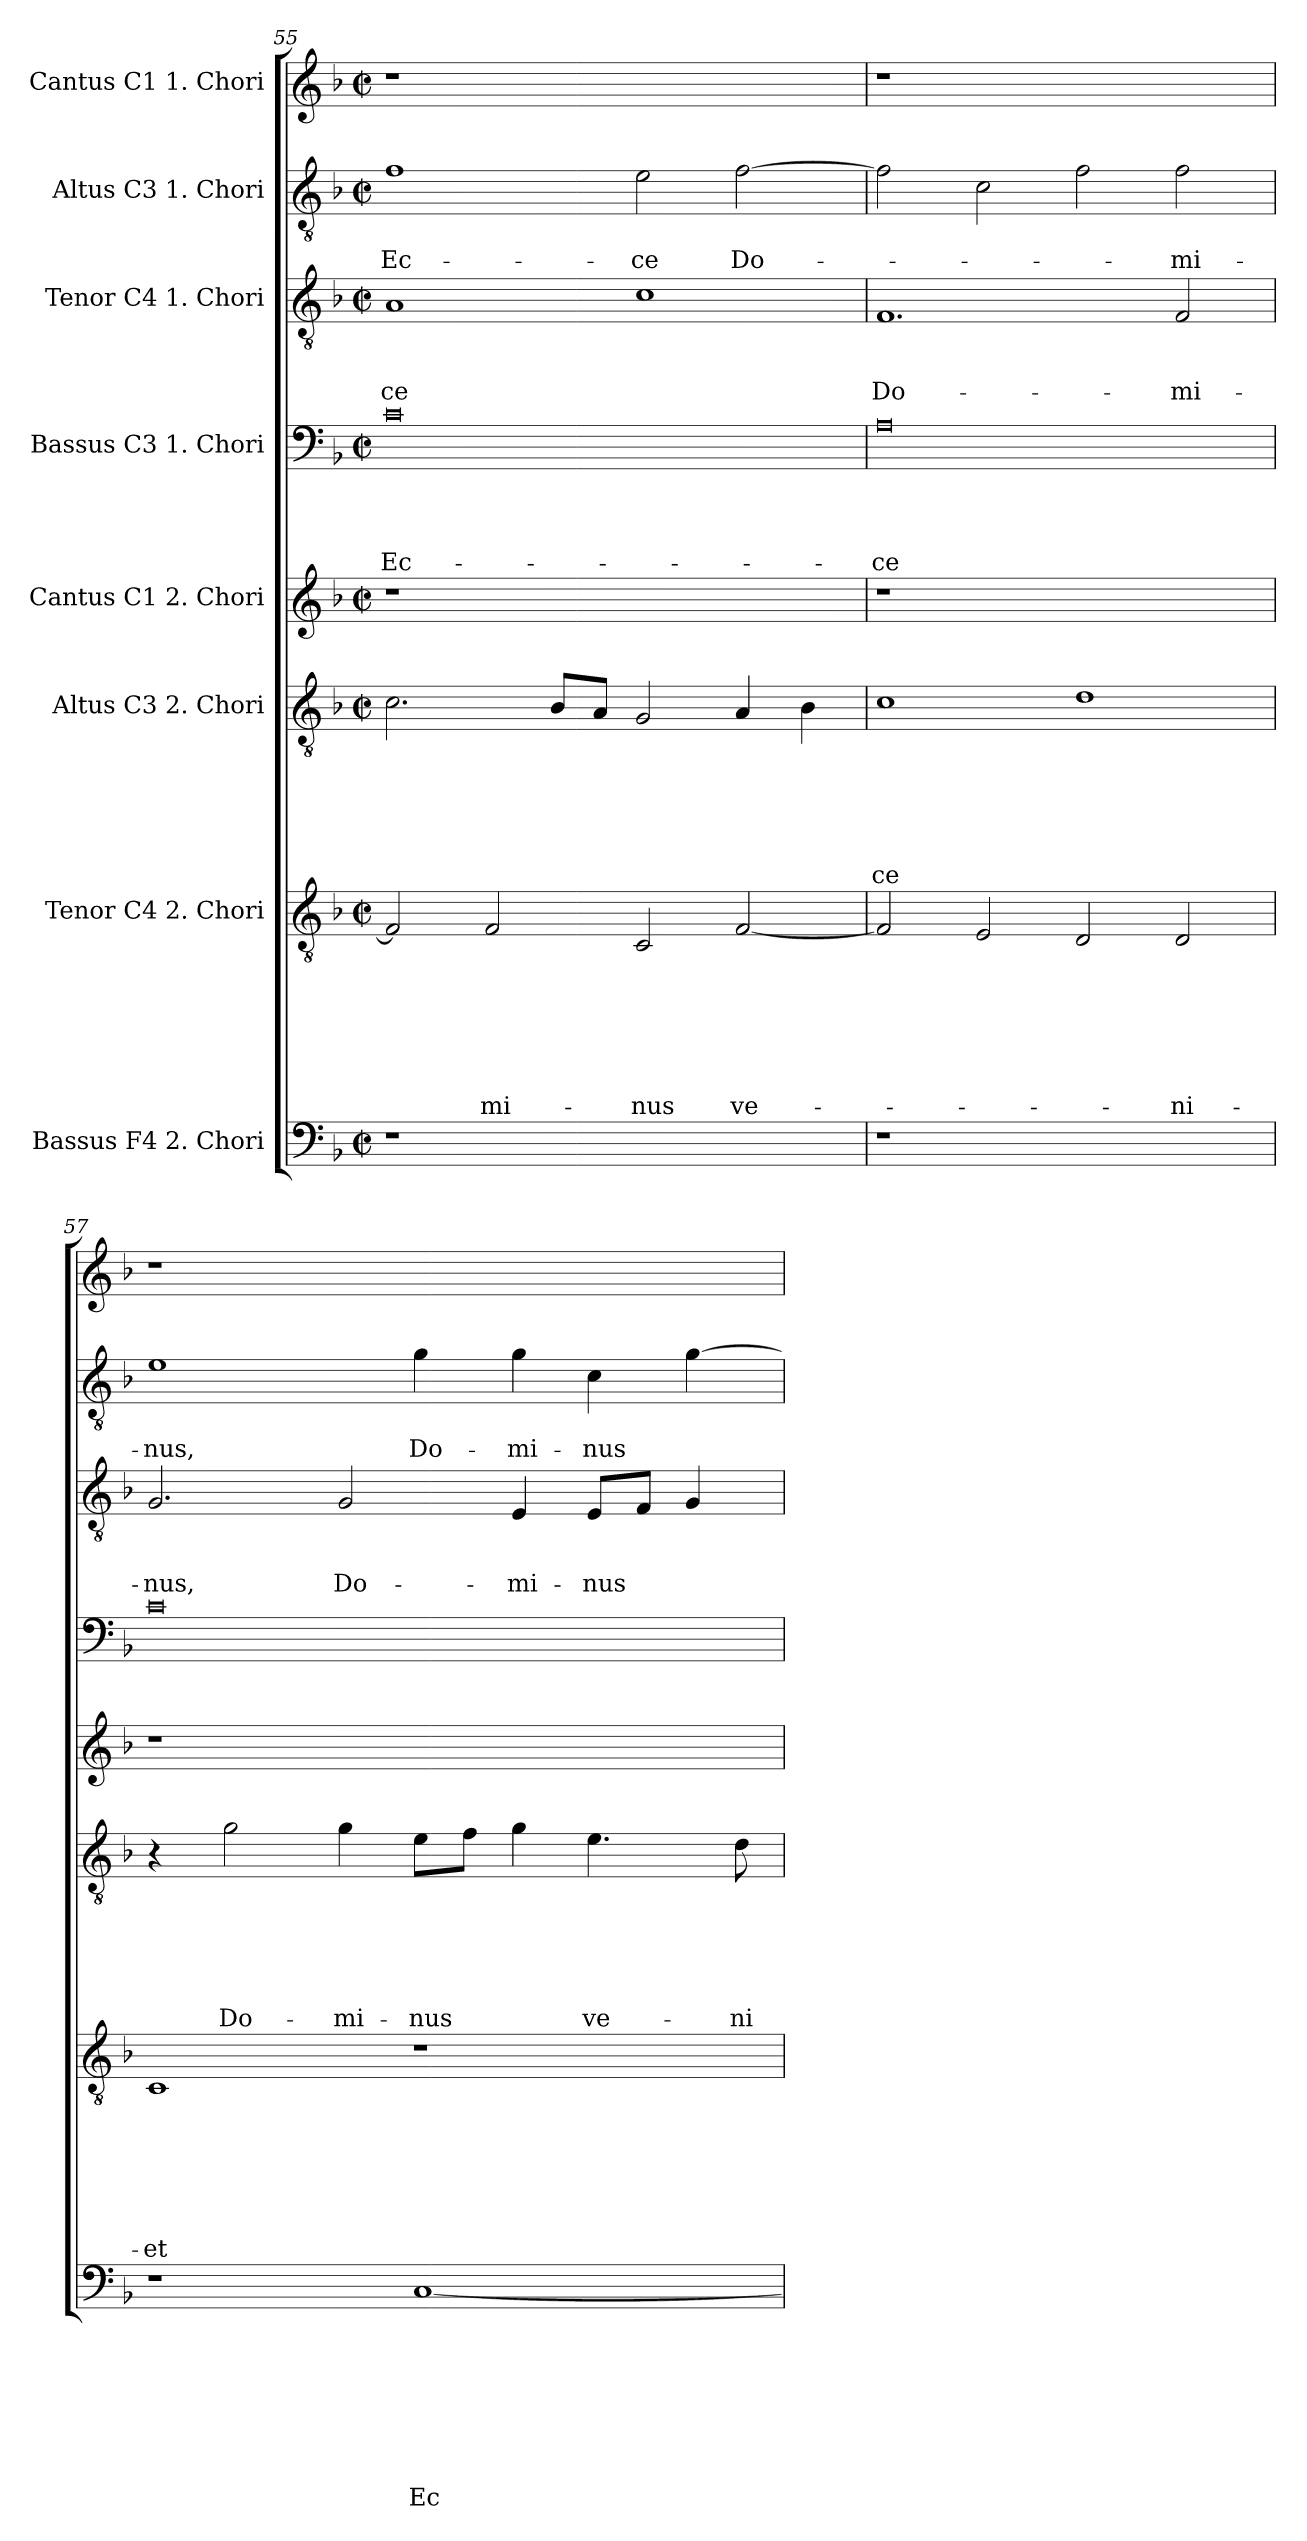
**kern	**text	**text	**text	**text	**text	**text	**text	**text	**kern	**text	**text	**text	**text	**text	**text	**text	**kern	**text	**text	**text	**text	**text	**text	**kern	**kern	**text	**text	**text	**text	**kern	**text	**text	**text	**kern	**text	**text	**kern
*part8	*part8	*part8	*part8	*part8	*part8	*part8	*part8	*part8	*part7	*part7	*part7	*part7	*part7	*part7	*part7	*part7	*part6	*part6	*part6	*part6	*part6	*part6	*part6	*part5	*part4	*part4	*part4	*part4	*part4	*part3	*part3	*part3	*part3	*part2	*part2	*part2	*part1
*staff8	*staff8	*staff8	*staff8	*staff8	*staff8	*staff8	*staff8	*staff8	*staff7	*staff7	*staff7	*staff7	*staff7	*staff7	*staff7	*staff7	*staff6	*staff6	*staff6	*staff6	*staff6	*staff6	*staff6	*staff5	*staff4	*staff4	*staff4	*staff4	*staff4	*staff3	*staff3	*staff3	*staff3	*staff2	*staff2	*staff2	*staff1
*I"Bassus F4 2. Chori	*	*	*	*	*	*	*	*	*I"Tenor C4 2. Chori	*	*	*	*	*	*	*	*I"Altus C3 2. Chori	*	*	*	*	*	*	*I"Cantus C1 2. Chori	*I"Bassus C3 1. Chori	*	*	*	*	*I"Tenor C4 1. Chori	*	*	*	*I"Altus C3 1. Chori	*	*	*I"Cantus C1 1. Chori
*clefF4	*	*	*	*	*	*	*	*	*clefGv2	*	*	*	*	*	*	*	*clefGv2	*	*	*	*	*	*	*clefG2	*clefF4	*	*	*	*	*clefGv2	*	*	*	*clefGv2	*	*	*clefG2
*k[b-]	*	*	*	*	*	*	*	*	*k[b-]	*	*	*	*	*	*	*	*k[b-]	*	*	*	*	*	*	*k[b-]	*k[b-]	*	*	*	*	*k[b-]	*	*	*	*k[b-]	*	*	*k[b-]
*F:	*	*	*	*	*	*	*	*	*F:	*	*	*	*	*	*	*	*F:	*	*	*	*	*	*	*F:	*F:	*	*	*	*	*F:	*	*	*	*F:	*	*	*F:
*M2/2	*	*	*	*	*	*	*	*	*M2/2	*	*	*	*	*	*	*	*M2/2	*	*	*	*	*	*	*M2/2	*M2/2	*	*	*	*	*M2/2	*	*	*	*M2/2	*	*	*M2/2
*met(c|)	*	*	*	*	*	*	*	*	*met(c|)	*	*	*	*	*	*	*	*met(c|)	*	*	*	*	*	*	*met(c|)	*met(c|)	*	*	*	*	*met(c|)	*	*	*	*met(c|)	*	*	*met(c|)
=55	=55	=55	=55	=55	=55	=55	=55	=55	=55	=55	=55	=55	=55	=55	=55	=55	=55	=55	=55	=55	=55	=55	=55	=55	=55	=55	=55	=55	=55	=55	=55	=55	=55	=55	=55	=55	=55
1r	.	.	.	.	.	.	.	.	2F/]	.	.	.	.	.	.	.	2.c\	.	.	.	.	.	.	1r	0c	.	.	.	Ec-	1A	.	.	-ce	1f	.	Ec-	1r
.	.	.	.	.	.	.	.	.	2F/	.	.	.	.	.	.	-mi-	.	.	.	.	.	.	.	.	.	.	.	.	.	.	.	.	.	.	.	.	.
.	.	.	.	.	.	.	.	.	.	.	.	.	.	.	.	.	8B-/L	.	.	.	.	.	.	.	.	.	.	.	.	.	.	.	.	.	.	.	.
.	.	.	.	.	.	.	.	.	.	.	.	.	.	.	.	.	8A/J	.	.	.	.	.	.	.	.	.	.	.	.	.	.	.	.	.	.	.	.
1ryy	.	.	.	.	.	.	.	.	2C/	.	.	.	.	.	.	-nus	2G/	.	.	.	.	.	.	1ryy	.	.	.	.	.	1c	.	.	.	2e\	.	-ce	1ryy
.	.	.	.	.	.	.	.	.	[2F/	.	.	.	.	.	.	ve-	4A/	.	.	.	.	.	.	.	.	.	.	.	.	.	.	.	.	[2f\	.	Do-	.
.	.	.	.	.	.	.	.	.	.	.	.	.	.	.	.	.	4B-\	.	.	.	.	.	.	.	.	.	.	.	.	.	.	.	.	.	.	.	.
=56	=56	=56	=56	=56	=56	=56	=56	=56	=56	=56	=56	=56	=56	=56	=56	=56	=56	=56	=56	=56	=56	=56	=56	=56	=56	=56	=56	=56	=56	=56	=56	=56	=56	=56	=56	=56	=56
1r	.	.	.	.	.	.	.	.	2F/]	.	.	.	.	.	.	.	1c	.	.	.	.	.	-ce	1r	0A	.	.	.	-ce	1.F	.	.	Do-	2f\]	.	.	1r
.	.	.	.	.	.	.	.	.	2E/	.	.	.	.	.	.	.	.	.	.	.	.	.	.	.	.	.	.	.	.	.	.	.	.	2c\	.	.	.
1ryy	.	.	.	.	.	.	.	.	2D/	.	.	.	.	.	.	.	1d	.	.	.	.	.	.	1ryy	.	.	.	.	.	.	.	.	.	2f\	.	.	1ryy
.	.	.	.	.	.	.	.	.	2D/	.	.	.	.	.	.	-ni-	.	.	.	.	.	.	.	.	.	.	.	.	.	2F/	.	.	-mi-	2f\	.	-mi-	.
=57	=57	=57	=57	=57	=57	=57	=57	=57	=57	=57	=57	=57	=57	=57	=57	=57	=57	=57	=57	=57	=57	=57	=57	=57	=57	=57	=57	=57	=57	=57	=57	=57	=57	=57	=57	=57	=57
1r	.	.	.	.	.	.	.	.	1C	.	.	.	.	.	.	-et	4r	.	.	.	.	.	.	1r	0c	.	.	.	.	2.G/	.	.	-nus,	1e	.	-nus,	1r
.	.	.	.	.	.	.	.	.	.	.	.	.	.	.	.	.	2g\	.	.	.	.	.	Do-	.	.	.	.	.	.	.	.	.	.	.	.	.	.
.	.	.	.	.	.	.	.	.	.	.	.	.	.	.	.	.	4g\	.	.	.	.	.	-mi-	.	.	.	.	.	.	2G/	.	.	Do-	.	.	.	.
[1C	.	.	.	.	.	.	.	Ec-	1r	.	.	.	.	.	.	.	8e\L	.	.	.	.	.	-nus	1ryy	.	.	.	.	.	.	.	.	.	4g\	.	Do-	1ryy
.	.	.	.	.	.	.	.	.	.	.	.	.	.	.	.	.	8f\J	.	.	.	.	.	.	.	.	.	.	.	.	.	.	.	.	.	.	.	.
.	.	.	.	.	.	.	.	.	.	.	.	.	.	.	.	.	4g\	.	.	.	.	.	.	.	.	.	.	.	.	4E/	.	.	-mi-	4g\	.	-mi-	.
.	.	.	.	.	.	.	.	.	.	.	.	.	.	.	.	.	4.e\	.	.	.	.	.	ve-	.	.	.	.	.	.	8E/L	.	.	-nus	4c\	.	-nus	.
.	.	.	.	.	.	.	.	.	.	.	.	.	.	.	.	.	.	.	.	.	.	.	.	.	.	.	.	.	.	8F/J	.	.	.	.	.	.	.
.	.	.	.	.	.	.	.	.	.	.	.	.	.	.	.	.	.	.	.	.	.	.	.	.	.	.	.	.	.	4G/	.	.	.	[4g\	.	.	.
.	.	.	.	.	.	.	.	.	.	.	.	.	.	.	.	.	8d\	.	.	.	.	.	-ni-	.	.	.	.	.	.	.	.	.	.	.	.	.	.
=	=	=	=	=	=	=	=	=	=	=	=	=	=	=	=	=	=	=	=	=	=	=	=	=	=	=	=	=	=	=	=	=	=	=	=	=	=
*-	*-	*-	*-	*-	*-	*-	*-	*-	*-	*-	*-	*-	*-	*-	*-	*-	*-	*-	*-	*-	*-	*-	*-	*-	*-	*-	*-	*-	*-	*-	*-	*-	*-	*-	*-	*-	*-
